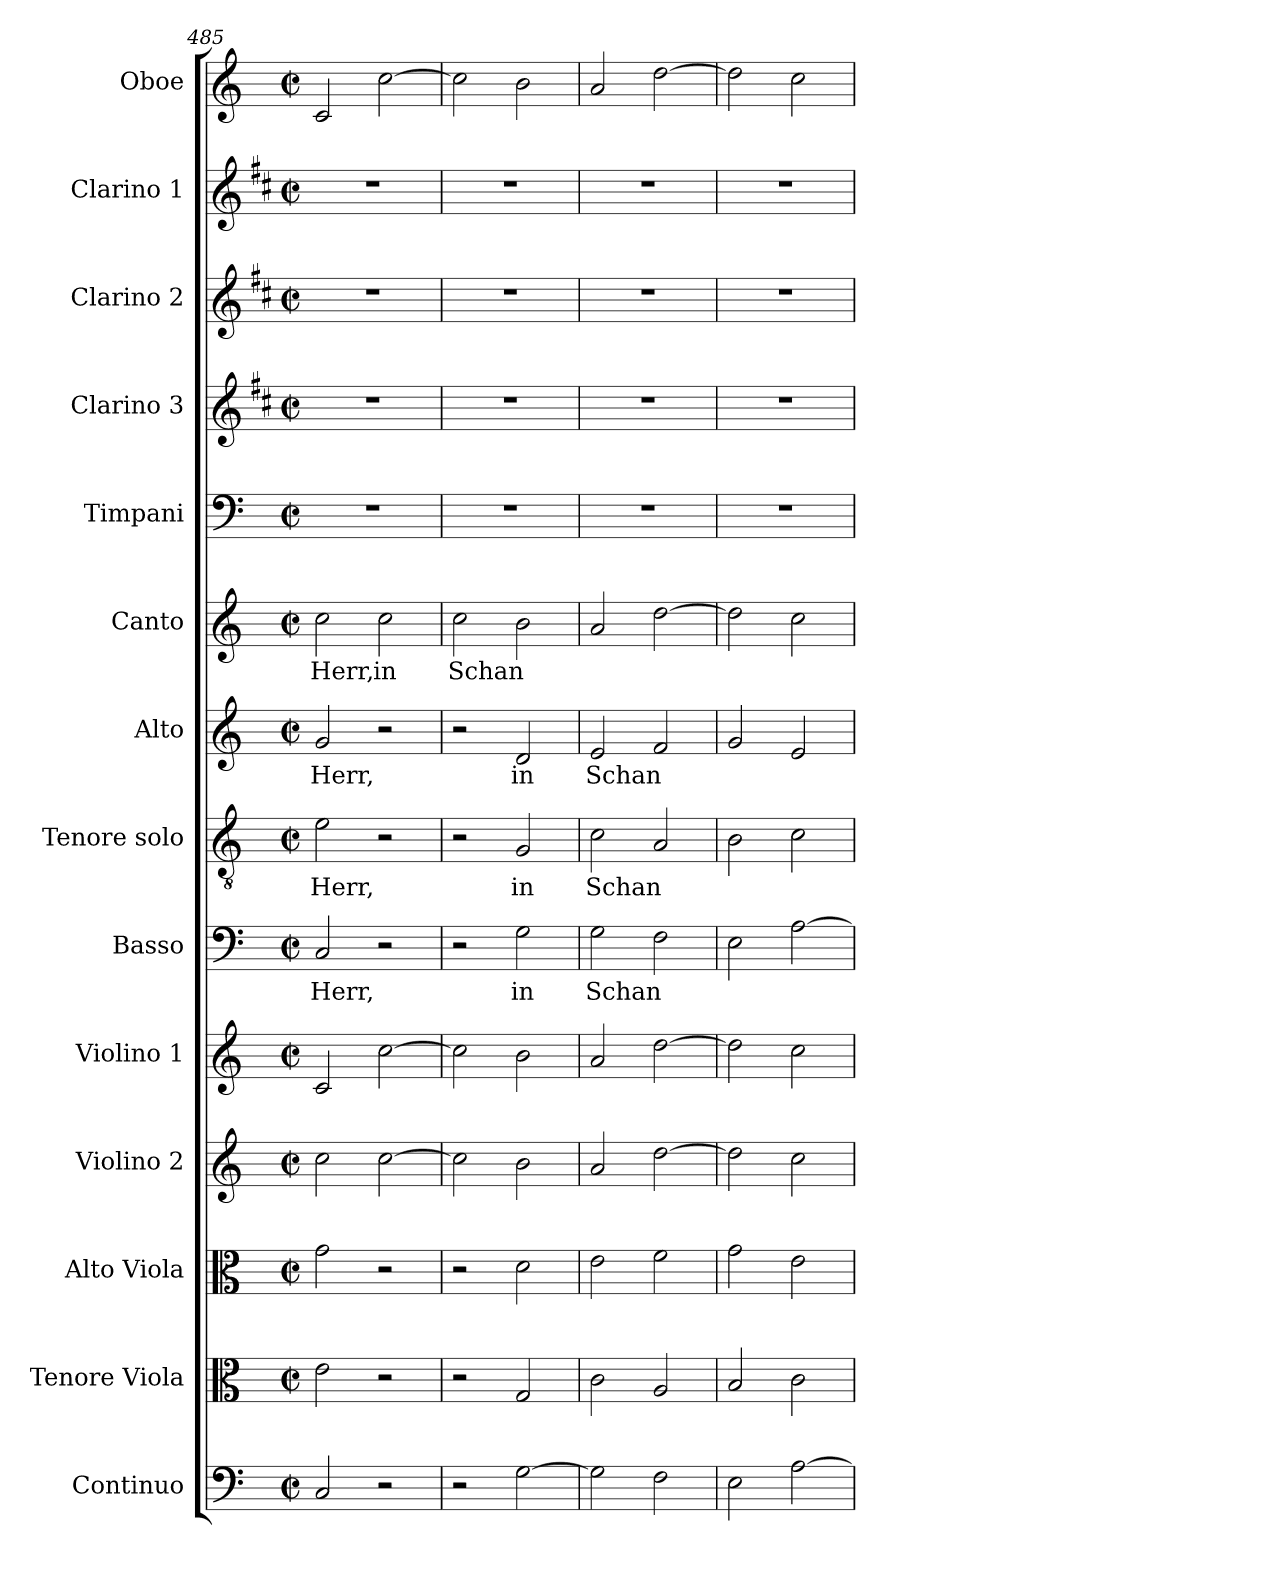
**kern	**kern	**kern	**kern	**kern	**kern	**text	**kern	**text	**kern	**text	**kern	**text	**kern	**kern	**kern	**kern	**kern
*part14	*part13	*part12	*part11	*part10	*part9	*part9	*part8	*part8	*part7	*part7	*part6	*part6	*part5	*part4	*part3	*part2	*part1
*staff14	*staff13	*staff12	*staff11	*staff10	*staff9	*staff9	*staff8	*staff8	*staff7	*staff7	*staff6	*staff6	*staff5	*staff4	*staff3	*staff2	*staff1
*I"Continuo	*I"Tenore Viola	*I"Alto Viola	*I"Violino 2	*I"Violino 1	*I"Basso	*	*I"Tenore solo	*	*I"Alto	*	*I"Canto	*	*I"Timpani	*I"Clarino 3	*I"Clarino 2	*I"Clarino 1	*I"Oboe
*I'Continuo	*I'Tenore Viola	*I'Alto Viola	*I'Violino 2	*I'Violino 1	*I'Basso	*	*I'Tenore	*	*I'Alto	*	*I'Canto	*	*I'Timpani	*I'Clarino 3	*I'Clarino 2	*I'Clarino 1	*I'Oboe
*clefF4	*clefC3	*clefC3	*clefG2	*clefG2	*clefF4	*	*clefGv2	*	*clefG2	*	*clefG2	*	*clefF4	*clefG2	*clefG2	*clefG2	*clefG2
*	*	*	*	*	*	*	*	*	*	*	*	*	*	*ITrd1c2	*ITrd1c2	*ITrd1c2	*
*k[]	*k[]	*k[]	*k[]	*k[]	*k[]	*	*k[]	*	*k[]	*	*k[]	*	*k[]	*k[]	*k[]	*k[]	*k[]
*C:	*C:	*C:	*C:	*C:	*C:	*	*C:	*	*C:	*	*C:	*	*C:	*C:	*C:	*C:	*C:
*M2/2	*M2/2	*M2/2	*M2/2	*M2/2	*M2/2	*	*M2/2	*	*M2/2	*	*M2/2	*	*M2/2	*M2/2	*M2/2	*M2/2	*M2/2
*met(c|)	*met(c|)	*met(c|)	*met(c|)	*met(c|)	*met(c|)	*	*met(c|)	*	*met(c|)	*	*met(c|)	*	*met(c|)	*met(c|)	*met(c|)	*met(c|)	*met(c|)
=485	=485	=485	=485	=485	=485	=485	=485	=485	=485	=485	=485	=485	=485	=485	=485	=485	=485
!	!	!	!	!	!	!LO:LY:b:cj	!	!LO:LY:b	!	!LO:LY:b:cj	!	!LO:LY:b:cj	!	!	!	!	!
2C/	2e\	2g\	2cc\	2c/	2C/	Herr,	2e\	Herr,	2g/	Herr,	2cc\	Herr,	1r	1r	1r	1r	2c/
!	!	!	!	!	!	!	!	!	!	!	!	!LO:LY:b:cj	!	!	!	!	!
2r	2r	2r	[>2cc\	[>2cc\	2r	.	2r	.	2r	.	2cc\	in	.	.	.	.	[>2cc\
=486	=486	=486	=486	=486	=486	=486	=486	=486	=486	=486	=486	=486	=486	=486	=486	=486	=486
!	!	!	!	!	!	!	!	!	!	!	!	!LO:LY:b:cj	!	!	!	!	!
2r	2r	2r	2cc\]	2cc\]	2r	.	2r	.	2r	.	2cc\	Schan	1r	1r	1r	1r	2cc\]
!	!	!	!	!	!	!LO:LY:b:cj	!	!LO:LY:b	!	!LO:LY:b:cj	!	!LO:LY:b:cj	!	!	!	!	!
[>2G\	2G/	2d\	2b\	2b\	2G\	in	2G/	in	2d/	in	2b\	.	.	.	.	.	2b\
=487	=487	=487	=487	=487	=487	=487	=487	=487	=487	=487	=487	=487	=487	=487	=487	=487	=487
!	!	!	!	!	!	!LO:LY:b:cj	!	!LO:LY:b	!	!LO:LY:b:cj	!	!LO:LY:b:cj	!	!	!	!	!
2G\]	2c\	2e\	2a/	2a/	2G\	Schan	2c\	Schan	2e/	Schan	2a/	.	1r	1r	1r	1r	2a/
!	!	!	!	!	!	!LO:LY:b:cj	!	!LO:LY:b	!	!LO:LY:b:cj	!	!LO:LY:b:cj	!	!	!	!	!
2F\	2A/	2f\	[>2dd\	[>2dd\	2F\	.	2A/	.	2f/	.	[>2dd\	.	.	.	.	.	[>2dd\
=488	=488	=488	=488	=488	=488	=488	=488	=488	=488	=488	=488	=488	=488	=488	=488	=488	=488
!	!	!	!	!	!	!LO:LY:b:cj	!	!LO:LY:b	!	!LO:LY:b:cj	!	!LO:LY:b:cj	!	!	!	!	!
2E\	2B/	2g\	2dd\]	2dd\]	2E\	.	2B\	.	2g/	.	2dd\]	.	1r	1r	1r	1r	2dd\]
!	!	!	!	!	!	!LO:LY:b:cj	!	!LO:LY:b	!	!LO:LY:b:cj	!	!LO:LY:b:cj	!	!	!	!	!
[>2A\	2c\	2e\	2cc\	2cc\	[>2A\	.	2c\	.	2e/	.	2cc\	.	.	.	.	.	2cc\
=	=	=	=	=	=	=	=	=	=	=	=	=	=	=	=	=	=
*-	*-	*-	*-	*-	*-	*-	*-	*-	*-	*-	*-	*-	*-	*-	*-	*-	*-
